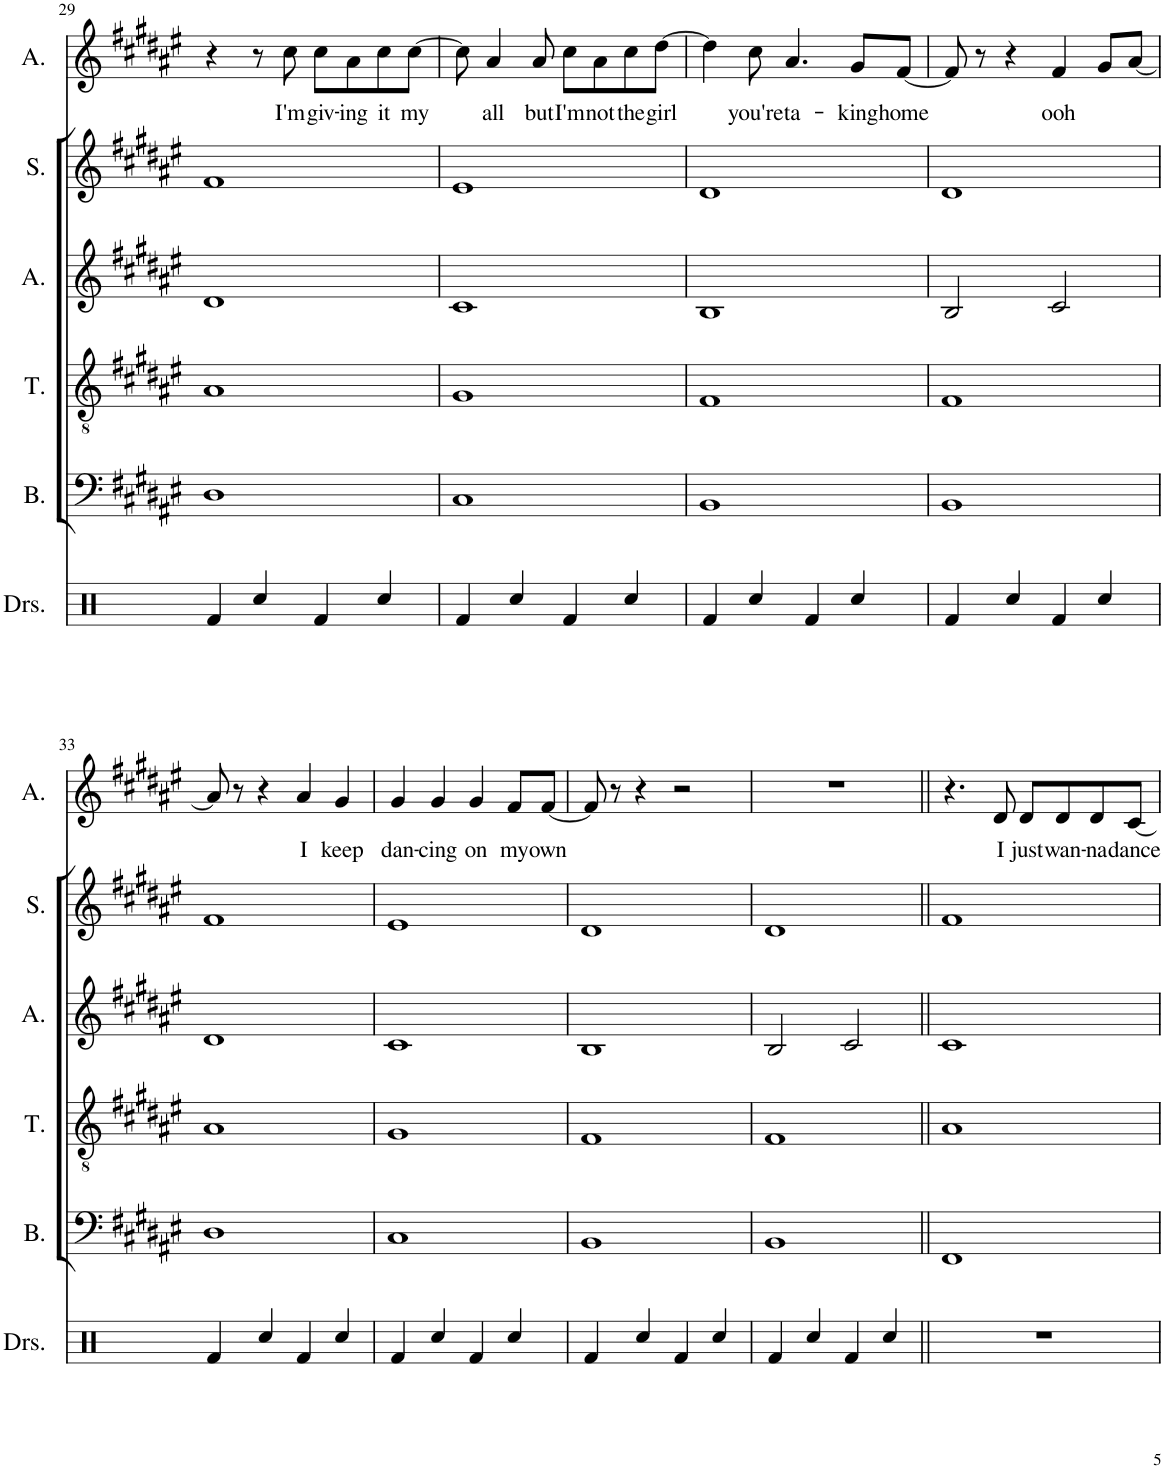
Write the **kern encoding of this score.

**kern	**kern	**kern	**kern	**kern	**kern	**text
*part6	*part5	*part4	*part3	*part2	*part1	*part1
*staff6	*staff5	*staff4	*staff3	*staff2	*staff1	*staff1
*I"Drumset	*I"Bass	*I"Tenor	*I"Alto	*I"Soprano	*I"Alto	*
*I'Drs.	*I'B.	*I'T.	*I'A.	*I'S.	*I'A.	*
!!LO:PB:g=z
*clefX	*clefF4	*clefGv2	*clefG2	*clefG2	*clefG2	*
*k[]	*k[f#c#g#d#a#e#]	*k[f#c#g#d#a#e#]	*k[f#c#g#d#a#e#]	*k[f#c#g#d#a#e#]	*k[f#c#g#d#a#e#]	*
*M4/4	*M4/4	*M4/4	*M4/4	*M4/4	*M4/4	*
=29	=29	=29	=29	=29	=29	=29
4Rf/	1D#	1A#	1d#	1f#	4r	.
4Rcc/	.	.	.	.	8r	.
!	!	!	!	!	!	!LO:LY:b
.	.	.	.	.	8cc#\	I'm
!	!	!	!	!	!	!LO:LY:b
4Rf/	.	.	.	.	8cc#\L	giv-
!	!	!	!	!	!	!LO:LY:b
.	.	.	.	.	8a#\	-ing
!	!	!	!	!	!	!LO:LY:b
4Rcc/	.	.	.	.	8cc#\	it
!	!	!	!	!	!	!LO:LY:b
.	.	.	.	.	[8cc#\J	my
=30	=30	=30	=30	=30	=30	=30
4Rf/	1C#	1G#	1c#	1e#	8cc#\]	.
!	!	!	!	!	!	!LO:LY:b
.	.	.	.	.	4a#/	all
4Rcc/	.	.	.	.	.	.
!	!	!	!	!	!	!LO:LY:b
.	.	.	.	.	8a#/	but
!	!	!	!	!	!	!LO:LY:b
4Rf/	.	.	.	.	8cc#\L	I'm
!	!	!	!	!	!	!LO:LY:b
.	.	.	.	.	8a#\	not
!	!	!	!	!	!	!LO:LY:b
4Rcc/	.	.	.	.	8cc#\	the
!	!	!	!	!	!	!LO:LY:b
.	.	.	.	.	[8dd#\J	girl
=31	=31	=31	=31	=31	=31	=31
4Rf/	1BB	1F#	1B	1d#	4dd#\]	.
!	!	!	!	!	!	!LO:LY:b
4Rcc/	.	.	.	.	8cc#\	you're
!	!	!	!	!	!	!LO:LY:b
.	.	.	.	.	4.a#/	ta-
4Rf/	.	.	.	.	.	.
!	!	!	!	!	!	!LO:LY:b
4Rcc/	.	.	.	.	8g#/L	-king
!	!	!	!	!	!	!LO:LY:b
.	.	.	.	.	[8f#/J	home
=32	=32	=32	=32	=32	=32	=32
4Rf/	1BB	1F#	2B/	1d#	8f#/]	.
.	.	.	.	.	8r	.
4Rcc/	.	.	.	.	4r	.
!	!	!	!	!	!	!LO:LY:b
4Rf/	.	.	2c#/	.	4f#/	ooh
4Rcc/	.	.	.	.	8g#/L	.
.	.	.	.	.	[8a#/J	.
!!LO:LB:g=z
=33	=33	=33	=33	=33	=33	=33
4Rf/	1D#	1A#	1d#	1f#	8a#/]	.
.	.	.	.	.	8r	.
4Rcc/	.	.	.	.	4r	.
!	!	!	!	!	!	!LO:LY:b
4Rf/	.	.	.	.	4a#/	I
!	!	!	!	!	!	!LO:LY:b
4Rcc/	.	.	.	.	4g#/	keep
=34	=34	=34	=34	=34	=34	=34
!	!	!	!	!	!	!LO:LY:b
4Rf/	1C#	1G#	1c#	1e#	4g#/	dan-
!	!	!	!	!	!	!LO:LY:b
4Rcc/	.	.	.	.	4g#/	-cing
!	!	!	!	!	!	!LO:LY:b
4Rf/	.	.	.	.	4g#/	on
!	!	!	!	!	!	!LO:LY:b
4Rcc/	.	.	.	.	8f#/L	my
!	!	!	!	!	!	!LO:LY:b
.	.	.	.	.	[8f#/J	own
=35	=35	=35	=35	=35	=35	=35
4Rf/	1BB	1F#	1B	1d#	8f#/]	.
.	.	.	.	.	8r	.
4Rcc/	.	.	.	.	4r	.
4Rf/	.	.	.	.	2r	.
4Rcc/	.	.	.	.	.	.
=36	=36	=36	=36	=36	=36	=36
4Rf/	1BB	1F#	2B/	1d#	1r	.
4Rcc/	.	.	.	.	.	.
4Rf/	.	.	2c#/	.	.	.
4Rcc/	.	.	.	.	.	.
=37||	=37||	=37||	=37||	=37||	=37||	=37||
1r	1FF#	1A#	1c#	1f#	4.r	.
!	!	!	!	!	!	!LO:LY:b
.	.	.	.	.	8d#/	I
!	!	!	!	!	!	!LO:LY:b
.	.	.	.	.	8d#/L	just
!	!	!	!	!	!	!LO:LY:b
.	.	.	.	.	8d#/	wan-
!	!	!	!	!	!	!LO:LY:b
.	.	.	.	.	8d#/	-na
!	!	!	!	!	!	!LO:LY:b
.	.	.	.	.	[8c#/J	dance
=	=	=	=	=	=	=
*-	*-	*-	*-	*-	*-	*-
